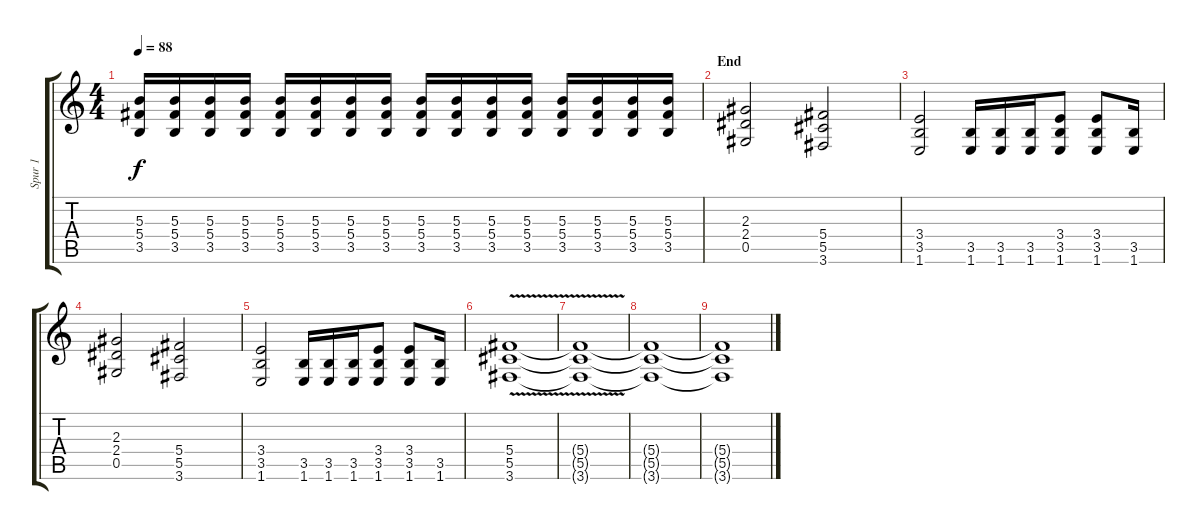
\track ("Spur 1" "Spur 1") {instrument overdrivenguitar}
\staff {score tabs}
\tuning (Eb4 Bb3 Gb3 Db3 Ab2 Eb2) {hide}
\ts (4 4)
\tempo 88
\clef g2
\ks c
(5.3 5.4 3.5).16{dy f} (5.3 5.4 3.5).16 (5.3 5.4 3.5).16 (5.3 5.4 3.5).16 (5.3 5.4 3.5).16 (5.3 5.4 3.5).16 (5.3 5.4 3.5).16 (5.3 5.4 3.5).16 (5.3 5.4 3.5).16 (5.3 5.4 3.5).16 (5.3 5.4 3.5).16 (5.3 5.4 3.5).16 (5.3 5.4 3.5).16 (5.3 5.4 3.5).16 (5.3 5.4 3.5).16 (5.3 5.4 3.5).16 |
\section ("" "End")
(2.3 2.4 0.5).2 (5.4 5.5 3.6).2 |
(3.4 3.5 1.6).2 (3.5 1.6).16 (3.5 1.6).16 (3.5 1.6).16 (3.4 3.5 1.6).8 (3.4 3.5 1.6).8 (3.5 1.6).16 |
(2.3 2.4 0.5).2 (5.4 5.5 3.6).2 |
(3.4 3.5 1.6).2 (3.5 1.6).16 (3.5 1.6).16 (3.5 1.6).16 (3.4 3.5 1.6).8 (3.4 3.5 1.6).8 (3.5 1.6).16 |
(5.4{v} 5.5 3.6).1 |
(5.4{t} 5.5{t} 3.6{t}).1{volume 11} |
(5.4{t} 5.5{t} 3.6{t}).1{volume 9} |
(5.4{t} 5.5{t} 3.6{t}).1{volume 7}
